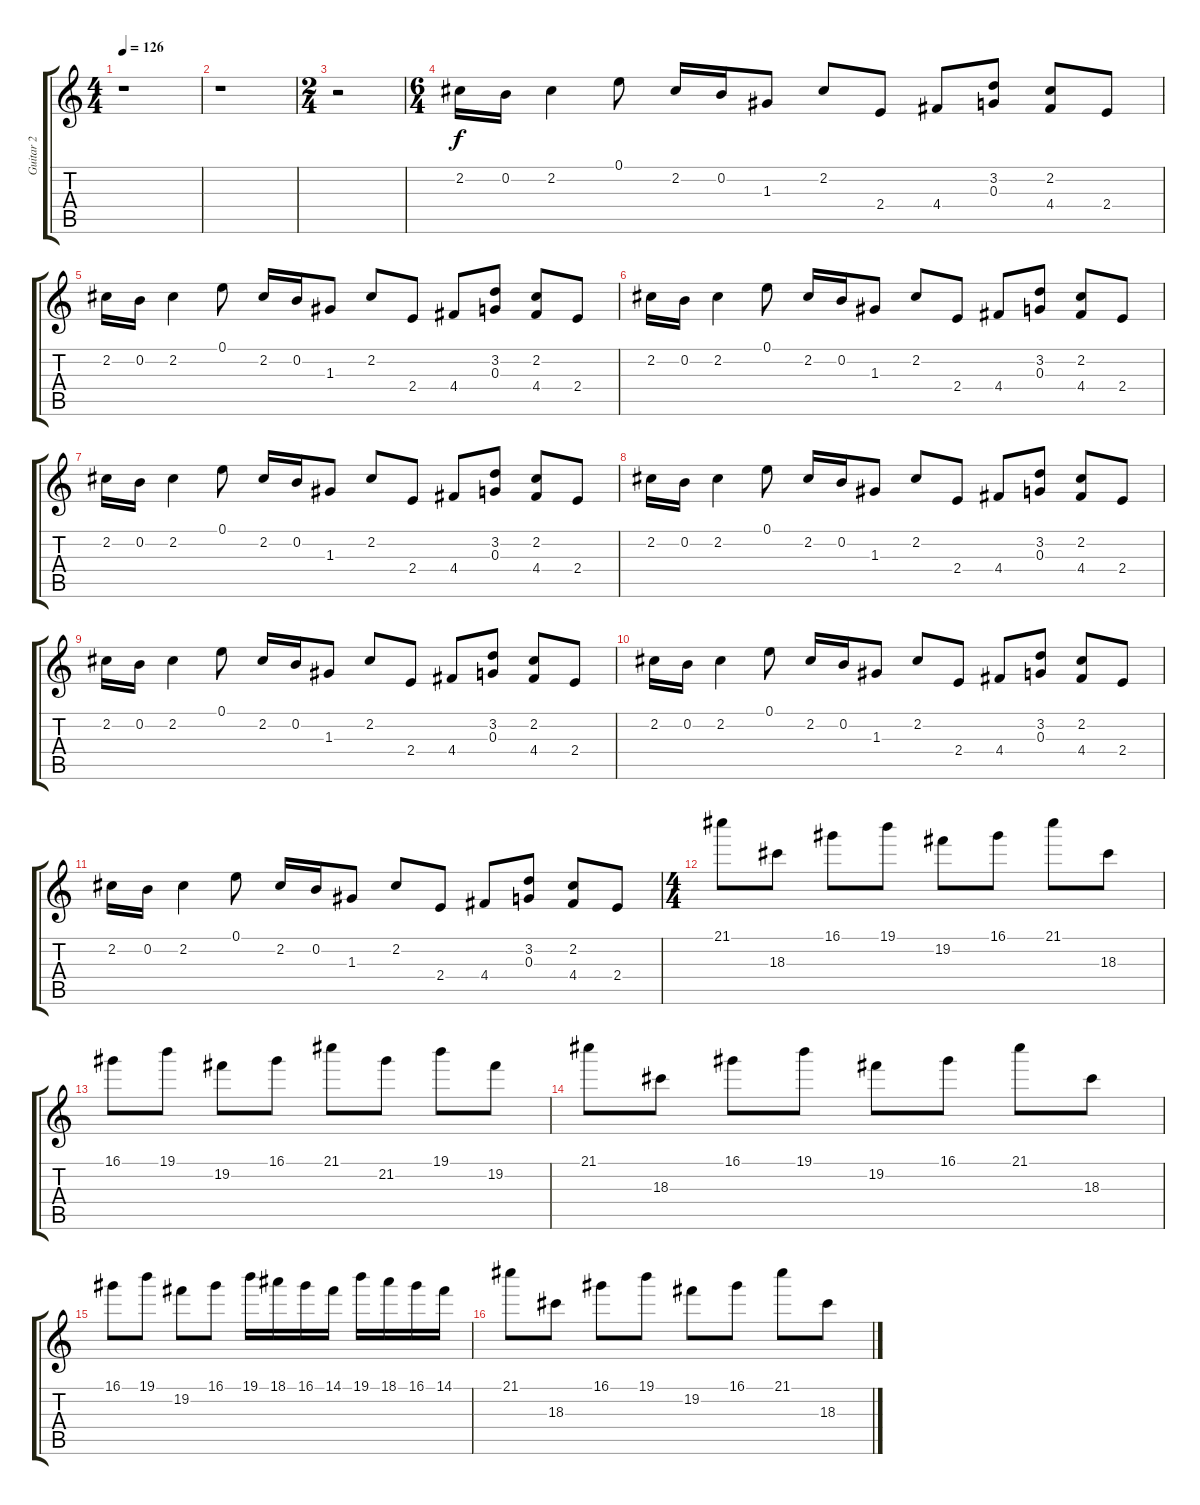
\track ("Guitar 2" "Guitar 2") {instrument electricguitarclean}
\staff {score tabs}
\tuning (E4 B3 G3 D3 A2 E2) {hide}
\ts (4 4)
\tempo 126
\clef g2
\ks c
r.1{dy f} |
r.1 |
\ts (2 4)
r.2 |
\ts (6 4)
2.2.16{instrument distortionguitar} 0.2.16 2.2.4 0.1.8 2.2.16 0.2.16 1.3.8 2.2.8 2.4.8 4.4.8 (3.2 0.3).8 (2.2 4.4).8 2.4.8 |
2.2.16{instrument distortionguitar} 0.2.16 2.2.4 0.1.8 2.2.16 0.2.16 1.3.8 2.2.8 2.4.8 4.4.8 (3.2 0.3).8 (2.2 4.4).8 2.4.8 |
2.2.16{instrument distortionguitar} 0.2.16 2.2.4 0.1.8 2.2.16 0.2.16 1.3.8 2.2.8 2.4.8 4.4.8 (3.2 0.3).8 (2.2 4.4).8 2.4.8 |
2.2.16{instrument distortionguitar} 0.2.16 2.2.4 0.1.8 2.2.16 0.2.16 1.3.8 2.2.8 2.4.8 4.4.8 (3.2 0.3).8 (2.2 4.4).8 2.4.8 |
2.2.16 0.2.16 2.2.4 0.1.8 2.2.16 0.2.16 1.3.8 2.2.8 2.4.8 4.4.8 (3.2 0.3).8 (2.2 4.4).8 2.4.8 |
2.2.16 0.2.16 2.2.4 0.1.8 2.2.16 0.2.16 1.3.8 2.2.8 2.4.8 4.4.8 (3.2 0.3).8 (2.2 4.4).8 2.4.8 |
2.2.16 0.2.16 2.2.4 0.1.8 2.2.16 0.2.16 1.3.8 2.2.8 2.4.8 4.4.8 (3.2 0.3).8 (2.2 4.4).8 2.4.8 |
2.2.16 0.2.16 2.2.4 0.1.8 2.2.16 0.2.16 1.3.8 2.2.8 2.4.8 4.4.8 (3.2 0.3).8 (2.2 4.4).8 2.4.8 |
\ts (4 4)
21.1.8 18.3.8 16.1.8 19.1.8 19.2.8 16.1.8 21.1.8 18.3.8 |
16.1.8 19.1.8 19.2.8 16.1.8 21.1.8 21.2.8 19.1.8 19.2.8 |
21.1.8 18.3.8 16.1.8 19.1.8 19.2.8 16.1.8 21.1.8 18.3.8 |
16.1.8 19.1.8 19.2.8 16.1.8 19.1.16 18.1.16 16.1.16 14.1.16 19.1.16 18.1.16 16.1.16 14.1.16 |
21.1.8 18.3.8 16.1.8 19.1.8 19.2.8 16.1.8 21.1.8 18.3.8
